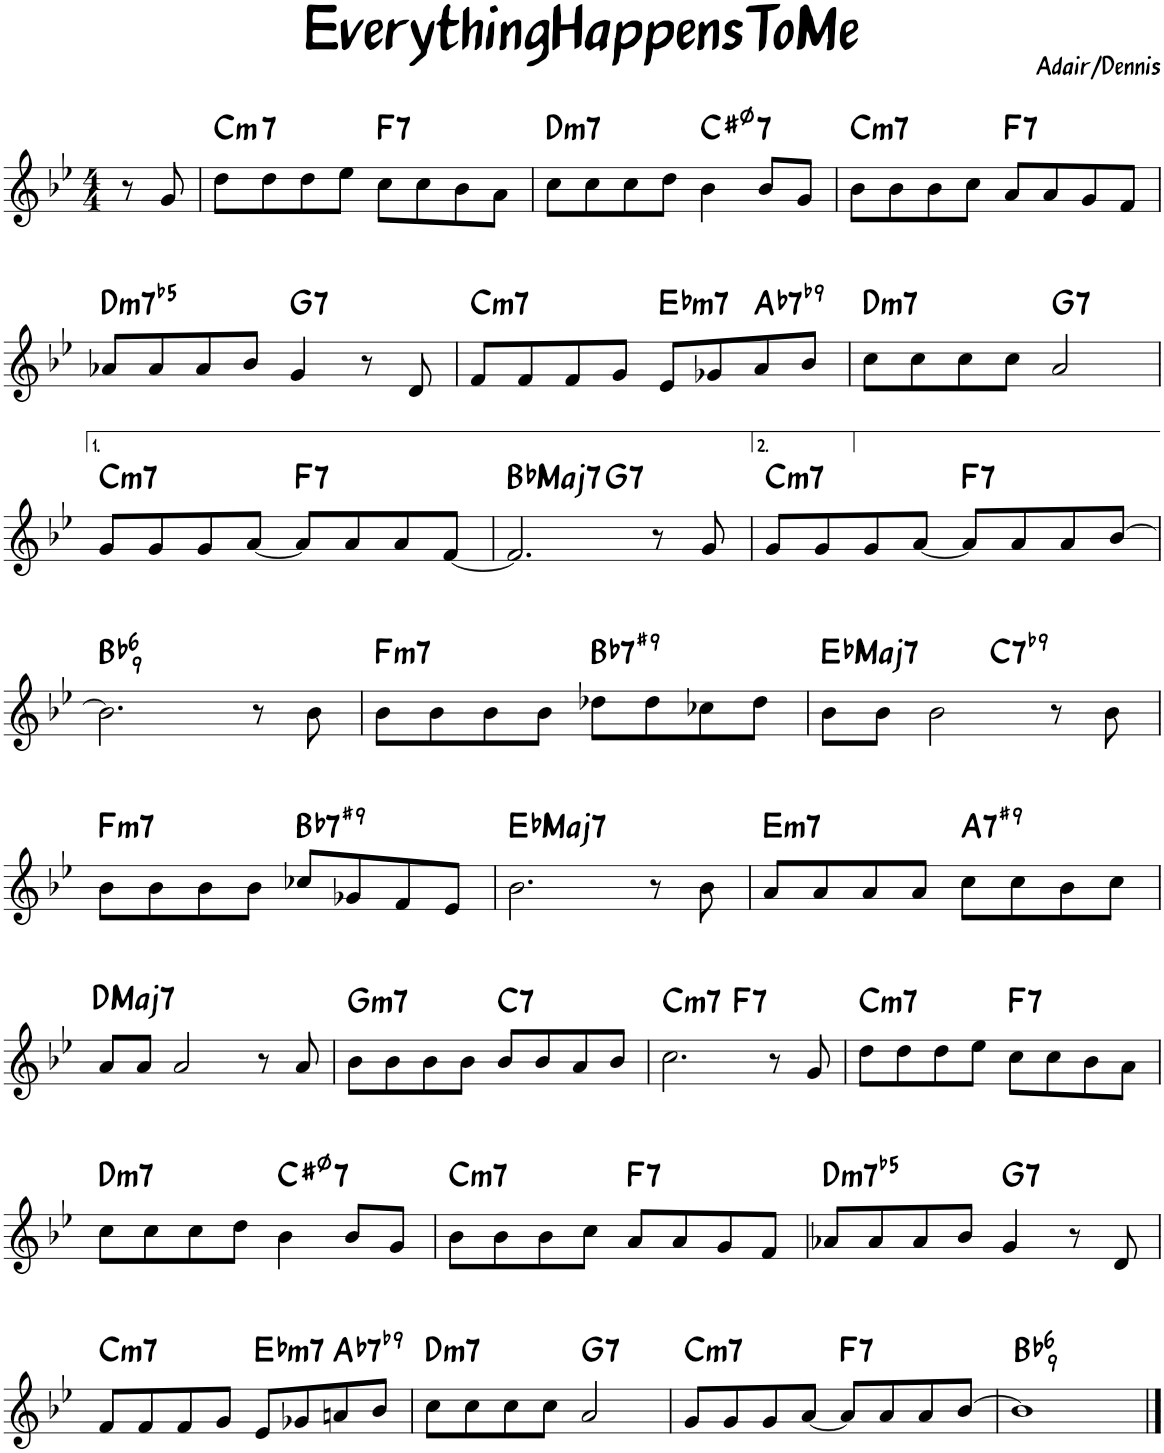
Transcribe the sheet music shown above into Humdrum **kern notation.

**kern	**harte
*part1	*part1
*staff1	*
*I"Piano	*
*I'Pno.	*
*clefG2	*
*k[b-e-]	*
*M4/4	*
=1	=1
8r	.
8g/	.
=2	=2
!	!LO:H:kt=m
8dd\L	C:min
!	!LO:H:kt=7
8dd\	N
8dd\	.
8ee-\J	.
!	!LO:H:kt=7
8cc\L	F:7
8cc\	.
8b-\	.
8a\J	.
=3	=3
!	!LO:H:kt=m7
8cc\L	D:min7
8cc\	.
8cc\	.
8dd\J	.
!	!LO:H:kt=7
4b-\	C#:hdim7
8b-/L	.
8g/J	.
=4	=4
!	!LO:H:kt=m7
8b-\L	C:min7
8b-\	.
8b-\	.
8cc\J	.
!	!LO:H:kt=7
8a/L	F:7
8a/	.
8g/	.
8f/J	.
!!LO:LB:g=z
=5	=5
!	!LO:H:kt=m7b5
8a-X/L	D:hdim7
8a-/	.
8a-/	.
8b-/J	.
!	!LO:H:kt=7
4g/	G:7
8r	.
8d/	.
=6	=6
!	!LO:H:kt=m7
8f/L	C:min7
8f/	.
8f/	.
8g/J	.
!	!LO:H:kt=m7
8e-/L	Eb:min7
8g-X/	.
!	!LO:H:kt=7
8a/	Ab:7(b9)
8b-/J	.
=7	=7
!	!LO:H:kt=m7
8cc\L	D:min7
8cc\	.
8cc\	.
8cc\J	.
!	!LO:H:kt=7
2a/	G:7
!!LO:LB:g=z
=8	=8
!	!LO:H:kt=m7
8g/L	C:min7
8g/	.
8g/	.
[8a/J	.
!	!LO:H:kt=7
8a/L]	F:7
8a/	.
8a/	.
[8f/J	.
=9	=9
!	!LO:H:kt=Maj7
*^	*
2.f/]	2ryy	Bb:maj7
!	!	!LO:H:kt=7
.	2ryy	G:7
8r	.	.
8g/	.	.
=10	=10	=10
!	!	!LO:H:kt=m7
*v	*v	*
8g/L	C:min7
8g/	.
8g/	.
[8a/J	.
!	!LO:H:kt=7
8a/L]	F:7
8a/	.
8a/	.
[8b-/J	.
!!LO:LB:g=z
=11	=11
!	!LO:H:kt=6
2.b-\]	Bb:maj6(9)
8r	.
8b-\	.
=12	=12
!	!LO:H:kt=m7
8b-\L	F:min7
8b-\	.
8b-\	.
8b-\J	.
!	!LO:H:kt=7
8dd-X\L	Bb:7(#9)
8dd-\	.
8cc-X\	.
8dd-\J	.
=13	=13
!	!LO:H:kt=Maj7
*^	*
8b-\L	2ryy	Eb:maj7
8b-\J	.	.
2b-\	.	.
!	!	!LO:H:kt=7
.	2ryy	C:7(b9)
8r	.	.
8b-\	.	.
!!LO:LB:g=z	!!
=14	=14	=14
!	!	!LO:H:kt=m7
*v	*v	*
8b-\L	F:min7
8b-\	.
8b-\	.
8b-\J	.
!	!LO:H:kt=7
8cc-X/L	Bb:7(#9)
8g-X/	.
8f/	.
8e-/J	.
=15	=15
!	!LO:H:kt=Maj7
2.b-\	Eb:maj7
8r	.
8b-\	.
=16	=16
!	!LO:H:kt=m7
8a/L	E:min7
8a/	.
8a/	.
8a/J	.
!	!LO:H:kt=7
8cc\L	A:7(#9)
8cc\	.
8b-\	.
8cc\J	.
!!LO:LB:g=z
=17	=17
!	!LO:H:kt=Maj7
8a/L	D:maj7
8a/J	.
2a/	.
8r	.
8a/	.
=18	=18
!	!LO:H:kt=m7
8b-\L	G:min7
8b-\	.
8b-\	.
8b-\J	.
!	!LO:H:kt=7
8b-/L	C:7
8b-/	.
8a/	.
8b-/J	.
=19	=19
!	!LO:H:kt=m7
*^	*
2.cc\	2ryy	C:min7
!	!	!LO:H:kt=7
.	2ryy	F:7
8r	.	.
8g/	.	.
=20	=20	=20
!	!	!LO:H:kt=m7
*v	*v	*
8dd\L	C:min7
8dd\	.
8dd\	.
8ee-\J	.
!	!LO:H:kt=7
8cc\L	F:7
8cc\	.
8b-\	.
8a\J	.
!!LO:LB:g=z
=21	=21
!	!LO:H:kt=m7
8cc\L	D:min7
8cc\	.
8cc\	.
8dd\J	.
!	!LO:H:kt=7
4b-\	C#:hdim7
8b-/L	.
8g/J	.
=22	=22
!	!LO:H:kt=m7
8b-\L	C:min7
8b-\	.
8b-\	.
8cc\J	.
!	!LO:H:kt=7
8a/L	F:7
8a/	.
8g/	.
8f/J	.
=23	=23
!	!LO:H:kt=m7b5
8a-X/L	D:hdim7
8a-/	.
8a-/	.
8b-/J	.
!	!LO:H:kt=7
4g/	G:7
8r	.
8d/	.
!!LO:LB:g=z
=24	=24
!	!LO:H:kt=m7
8f/L	C:min7
8f/	.
8f/	.
8g/J	.
!	!LO:H:kt=m7
8e-/L	Eb:min7
8g-X/	.
!	!LO:H:kt=7
8an/	Ab:7(b9)
8b-/J	.
=25	=25
!	!LO:H:kt=m7
8cc\L	D:min7
8cc\	.
8cc\	.
8cc\J	.
!	!LO:H:kt=7
2a/	G:7
=26	=26
!	!LO:H:kt=m7
8g/L	C:min7
8g/	.
8g/	.
[8a/J	.
!	!LO:H:kt=7
8a/L]	F:7
8a/	.
8a/	.
[8b-/J	.
=27	=27
!	!LO:H:kt=6
1b-]	Bb:maj6(9)
==	==
*-	*-
